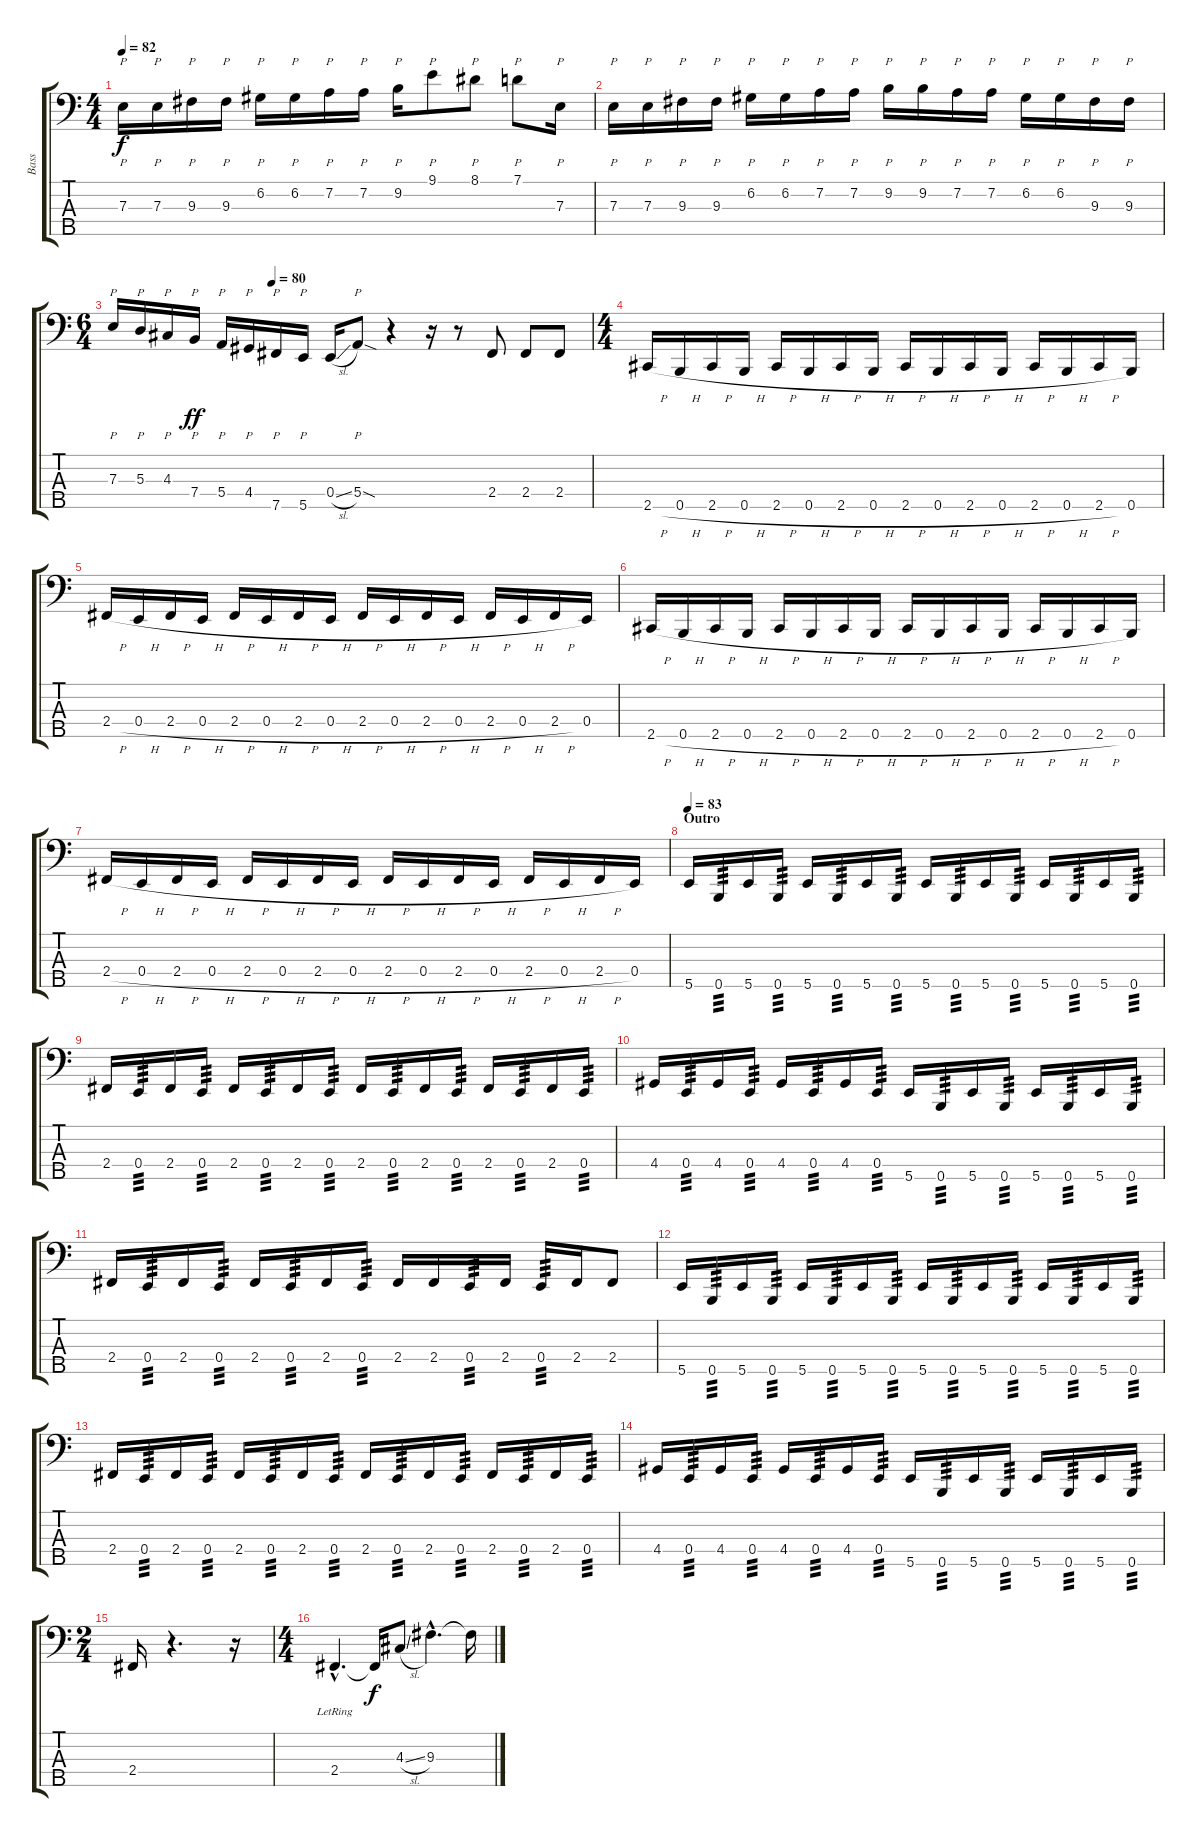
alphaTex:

\track ("Bass" "Bass") {instrument electricbassfinger}
\staff {score tabs}
\tuning (G2 D2 A1 E1 B0) {hide}
\ts (4 4)
\tempo 82
\clef f4
\ks c
7.3.16{p dy f} 7.3.16{p} 9.3.16{p} 9.3.16{p} 6.2.16{p} 6.2.16{p} 7.2.16{p} 7.2.16{p} 9.2.16{p} 9.1.8{p} 8.1.8{p} 7.1.8{p} 7.3.16{p} |
7.3.16{p} 7.3.16{p} 9.3.16{p} 9.3.16{p} 6.2.16{p} 6.2.16{p} 7.2.16{p} 7.2.16{p} 9.2.16{p} 9.2.16{p} 7.2.16{p} 7.2.16{p} 6.2.16{p} 6.2.16{p} 9.3.16{p} 9.3.16{p} |
\ts (6 4)
\tempo (80 0.3333333333333333)
7.3.16{p} 5.3.16{p} 4.3.16{p} 7.4.16{p dy ff} 5.4.16{p} 4.4.16{p} 7.5.16{p} 5.5.16{p} 0.4{sl}.16 5.4{sod}.8{p} r.4 r.16 r.8 2.4.8 2.4.8 2.4.8 |
\ts (4 4)
\section ("" "")
2.5{h}.16 0.5{h}.16 2.5{h}.16 0.5{h}.16 2.5{h}.16 0.5{h}.16 2.5{h}.16 0.5{h}.16 2.5{h}.16 0.5{h}.16 2.5{h}.16 0.5{h}.16 2.5{h}.16 0.5{h}.16 2.5{h}.16 0.5.16 |
2.4{h}.16 0.4{h}.16 2.4{h}.16 0.4{h}.16 2.4{h}.16 0.4{h}.16 2.4{h}.16 0.4{h}.16 2.4{h}.16 0.4{h}.16 2.4{h}.16 0.4{h}.16 2.4{h}.16 0.4{h}.16 2.4{h}.16 0.4.16 |
2.5{h}.16 0.5{h}.16 2.5{h}.16 0.5{h}.16 2.5{h}.16 0.5{h}.16 2.5{h}.16 0.5{h}.16 2.5{h}.16 0.5{h}.16 2.5{h}.16 0.5{h}.16 2.5{h}.16 0.5{h}.16 2.5{h}.16 0.5.16 |
2.4{h}.16 0.4{h}.16 2.4{h}.16 0.4{h}.16 2.4{h}.16 0.4{h}.16 2.4{h}.16 0.4{h}.16 2.4{h}.16 0.4{h}.16 2.4{h}.16 0.4{h}.16 2.4{h}.16 0.4{h}.16 2.4{h}.16 0.4.16 |
\section ("" "Outro")
\tempo 83
5.5.16 0.5.16{tp 3} 5.5.16 0.5.16{tp 3} 5.5.16 0.5.16{tp 3} 5.5.16 0.5.16{tp 3} 5.5.16 0.5.16{tp 3} 5.5.16 0.5.16{tp 3} 5.5.16 0.5.16{tp 3} 5.5.16 0.5.16{tp 3} |
2.4.16 0.4.16{tp 3} 2.4.16 0.4.16{tp 3} 2.4.16 0.4.16{tp 3} 2.4.16 0.4.16{tp 3} 2.4.16 0.4.16{tp 3} 2.4.16 0.4.16{tp 3} 2.4.16 0.4.16{tp 3} 2.4.16 0.4.16{tp 3} |
4.4.16 0.4.16{tp 3} 4.4.16 0.4.16{tp 3} 4.4.16 0.4.16{tp 3} 4.4.16 0.4.16{tp 3} 5.5.16 0.5.16{tp 3} 5.5.16 0.5.16{tp 3} 5.5.16 0.5.16{tp 3} 5.5.16 0.5.16{tp 3} |
2.4.16 0.4.16{tp 3} 2.4.16 0.4.16{tp 3} 2.4.16 0.4.16{tp 3} 2.4.16 0.4.16{tp 3} 2.4.16 2.4.16 0.4.16{tp 3} 2.4.16 0.4.16{tp 3} 2.4.16 2.4.8 |
\section ("" "")
5.5.16 0.5.16{tp 3} 5.5.16 0.5.16{tp 3} 5.5.16 0.5.16{tp 3} 5.5.16 0.5.16{tp 3} 5.5.16 0.5.16{tp 3} 5.5.16 0.5.16{tp 3} 5.5.16 0.5.16{tp 3} 5.5.16 0.5.16{tp 3} |
2.4.16 0.4.16{tp 3} 2.4.16 0.4.16{tp 3} 2.4.16 0.4.16{tp 3} 2.4.16 0.4.16{tp 3} 2.4.16 0.4.16{tp 3} 2.4.16 0.4.16{tp 3} 2.4.16 0.4.16{tp 3} 2.4.16 0.4.16{tp 3} |
4.4.16 0.4.16{tp 3} 4.4.16 0.4.16{tp 3} 4.4.16 0.4.16{tp 3} 4.4.16 0.4.16{tp 3} 5.5.16 0.5.16{tp 3} 5.5.16 0.5.16{tp 3} 5.5.16 0.5.16{tp 3} 5.5.16 0.5.16{tp 3} |
\ts (2 4)
2.4.16 r.4{d} r.16 |
\ts (4 4)
2.4{hac lr}.4{d} 2.4{t}.16{dy f} 4.3{sl}.8 9.3{hac}.4{d} 9.3{t}.16
